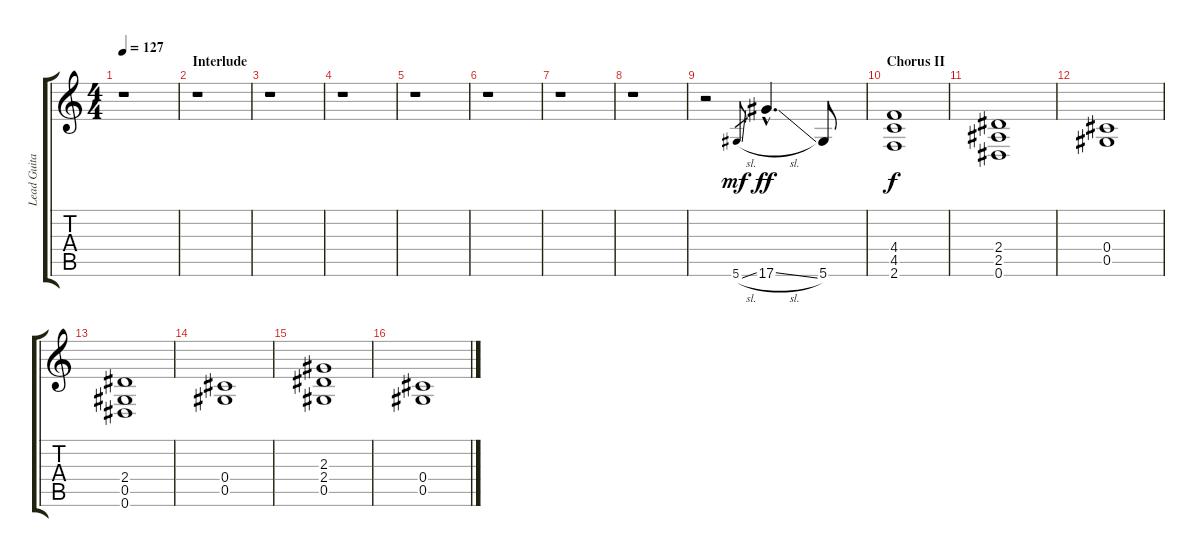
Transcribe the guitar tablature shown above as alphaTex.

\track ("Lead Guitar" "Lead Guita") {instrument distortionguitar}
\staff {score tabs}
\tuning (Eb4 Bb3 Gb3 Db3 Ab2 Eb2) {hide}
\ts (4 4)
\tempo 127
\clef g2
\ks c
r.1{dy f} |
\section ("" "Interlude")
r.1 |
r.1 |
r.1 |
r.1 |
r.1 |
r.1 |
r.1 |
r.2{instrument distortionguitar} 5.6{sl}.8{gr dy mf} 17.6{sl hac}.4{d dy ff} 5.6.8 |
\section ("" "Chorus II")
(4.4 4.5 2.6).1{dy f volume 14 balance 16 instrument distortionguitar} |
(2.4 2.5 0.6).1 |
(0.4 0.5).1 |
(2.4 0.5 0.6).1 |
(0.4 0.5).1 |
(2.3 2.4 0.5).1 |
(0.4 0.5).1
